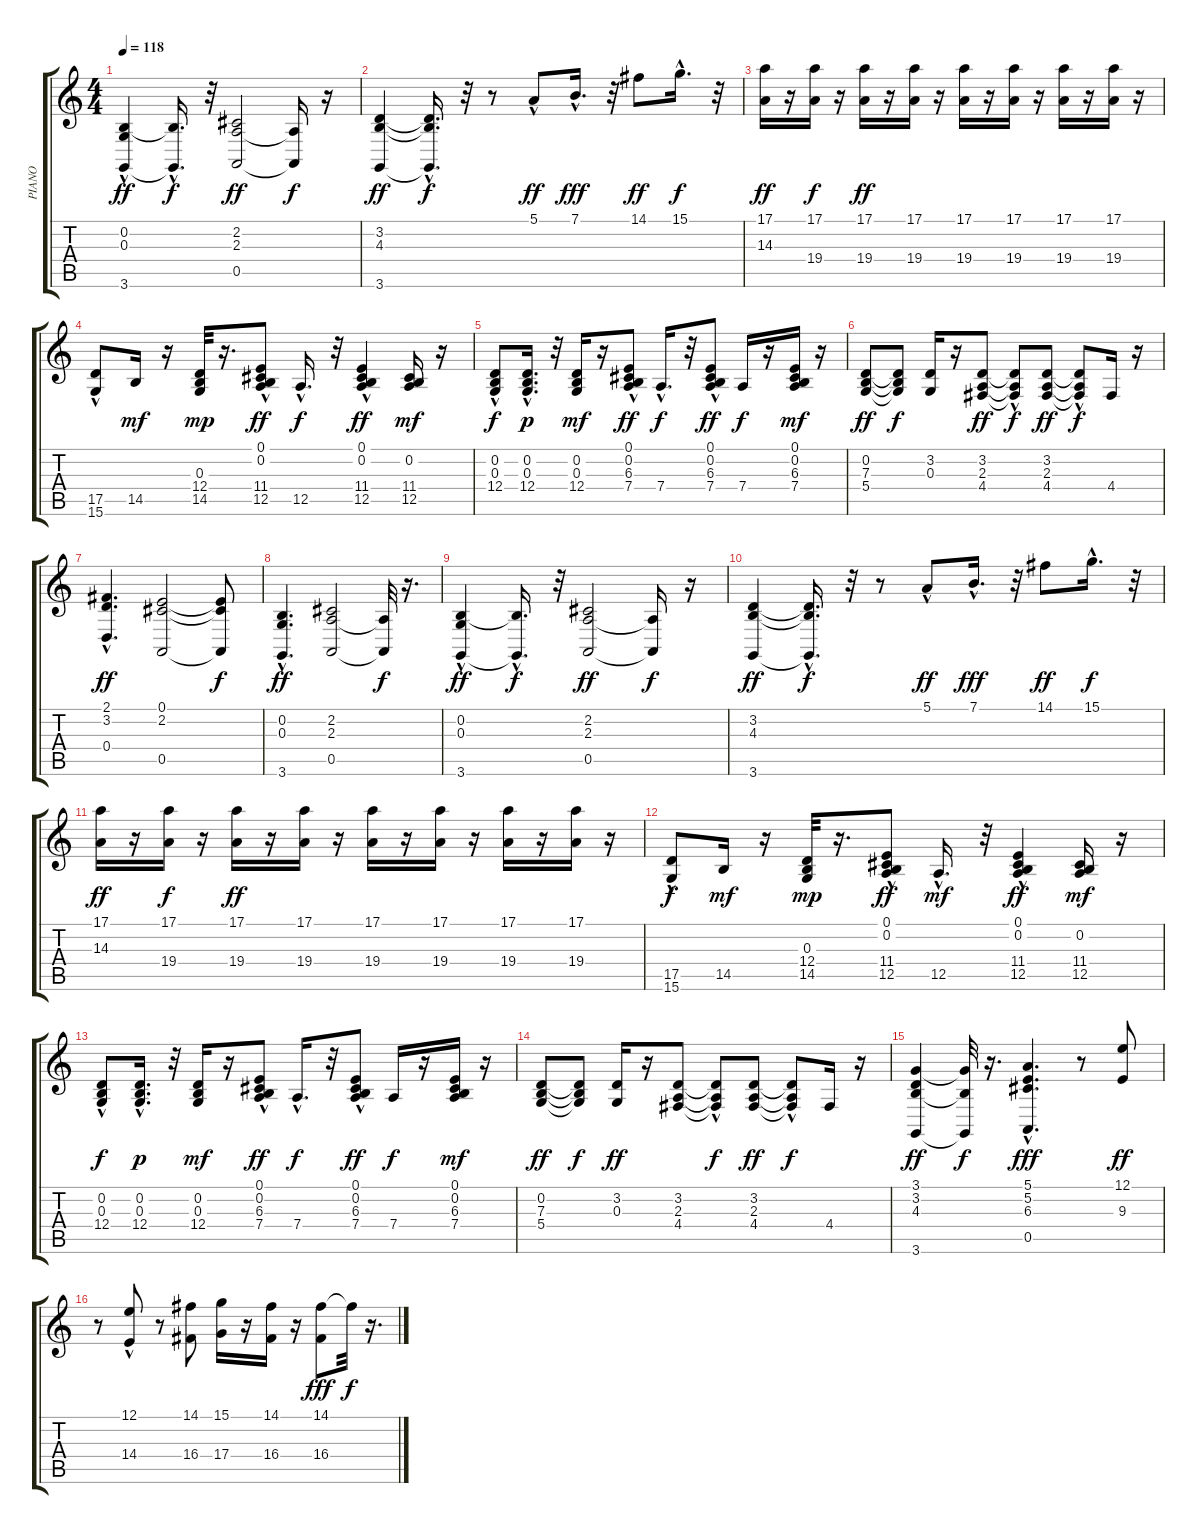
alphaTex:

\track ("PIANO" "PIANO") {instrument electricgrandpiano}
\staff {score tabs}
\tuning (E4 B3 G3 D3 A2 E2) {hide}
\ts (4 4)
\tempo 118
\clef g2
\ks c
(0.2 0.3{hac} 3.6).4{dy ff} (0.2{hac t} 3.6{hac t}).16{d dy f} r.32 (2.2 2.3 0.5).2{dy ff} (2.3{t} 0.5{t}).16{dy f} r.16 |
(3.2 4.3 3.6).4{dy ff} (3.2{t} 4.3{t} 3.6{hac t}).16{d dy f} r.32 r.8 5.1{hac}.8{dy ff} 7.1{hac}.16{d dy fff} r.32 14.1.8{dy ff} 15.1{hac}.16{d dy f} r.32 |
(17.1 14.3).16{dy ff} r.16 (17.1 19.4).16{dy f} r.16 (17.1 19.4).16{dy ff} r.16 (17.1 19.4).16 r.16 (17.1 19.4).16 r.16 (17.1 19.4).16 r.16 (17.1 19.4).16 r.16 (17.1 19.4).16 r.16 |
(17.5{hac} 15.6{hac}).8 14.5.16{dy mf} r.16 (0.3 12.4 14.5).32{dy mp} r.16{d} (0.1{hac} 0.2 11.4 12.5{hac}).8{dy ff} 12.5{hac}.16{d dy f} r.32 (0.1 0.2{hac} 11.4{hac} 12.5{hac}).4{dy ff} (0.2 11.4 12.5).16{dy mf} r.16 |
(0.2 0.3{hac} 12.4{hac}).8{dy f} (0.2 0.3{hac} 12.4).16{d dy p} r.32 (0.2 0.3 12.4).16{dy mf} r.16 (0.1{hac} 0.2{hac} 6.3{hac} 7.4{hac}).8{dy ff} 7.4{hac}.16{d dy f} r.32 (0.1{hac} 0.2{hac} 6.3 7.4{hac}).8{dy ff} 7.4.16{dy f} r.16 (0.1 0.2 6.3 7.4).16{dy mf} r.16 |
(0.2 7.3 5.4).8{dy ff} (0.2{t} 7.3{t} 5.4{t}).8{dy f} (3.2 0.3).16 r.16 (3.2 2.3 4.4).8{dy ff} (3.2{hac t} 2.3{hac t} 4.4{t}).8{dy f} (3.2 2.3 4.4).8{dy ff} (3.2{hac t} 2.3{hac t} 4.4{t}).8{dy f} 4.4.16 r.16 |
(2.1 3.2 0.4{hac}).4{d dy ff} (0.1 2.2 0.5).2 (0.1{t} 2.2{t} 0.5{t}).8{dy f} |
(0.2 0.3 3.6{hac}).4{d dy ff} (2.2 2.3 0.5).2 (2.3{t} 0.5{t}).32{dy f} r.16{d} |
(0.2 0.3{hac} 3.6).4{dy ff} (0.2{hac t} 3.6{hac t}).16{d dy f} r.32 (2.2 2.3 0.5).2{dy ff} (2.3{t} 0.5{t}).16{dy f} r.16 |
(3.2 4.3 3.6).4{dy ff} (3.2{t} 4.3{t} 3.6{hac t}).16{d dy f} r.32 r.8 5.1{hac}.8{dy ff} 7.1{hac}.16{d dy fff} r.32 14.1.8{dy ff} 15.1{hac}.16{d dy f} r.32 |
(17.1 14.3).16{dy ff} r.16 (17.1 19.4).16{dy f} r.16 (17.1 19.4).16{dy ff} r.16 (17.1 19.4).16 r.16 (17.1 19.4).16 r.16 (17.1 19.4).16 r.16 (17.1 19.4).16 r.16 (17.1 19.4).16 r.16 |
(17.5{hac} 15.6{hac}).8{dy f} 14.5.16{dy mf} r.16 (0.3 12.4 14.5).32{dy mp} r.16{d} (0.1{hac} 0.2 11.4 12.5{hac}).8{dy ff} 12.5{hac}.16{d dy mf} r.32 (0.1 0.2{hac} 11.4{hac} 12.5{hac}).4{dy ff} (0.2 11.4 12.5).16{dy mf} r.16 |
(0.2 0.3{hac} 12.4{hac}).8{dy f} (0.2 0.3{hac} 12.4).16{d dy p} r.32 (0.2 0.3 12.4).16{dy mf} r.16 (0.1{hac} 0.2{hac} 6.3{hac} 7.4{hac}).8{dy ff} 7.4{hac}.16{d dy f} r.32 (0.1{hac} 0.2{hac} 6.3 7.4{hac}).8{dy ff} 7.4.16{dy f} r.16 (0.1 0.2 6.3 7.4).16{dy mf} r.16 |
(0.2 7.3 5.4).8{dy ff} (0.2{t} 7.3{t} 5.4{t}).8{dy f} (3.2 0.3).16{dy ff} r.16 (3.2 2.3 4.4).8 (3.2{hac t} 2.3{hac t} 4.4{t}).8{dy f} (3.2 2.3 4.4).8{dy ff} (3.2{hac t} 2.3{hac t} 4.4{t}).8{dy f} 4.4.16 r.16 |
(3.1 3.2 4.3 3.6).4{dy ff} (3.1{t} 4.3{t} 3.6{t}).32{dy f} r.16{d} (5.1{hac} 5.2{hac} 6.3{hac} 0.5{hac}).4{d dy fff} r.8 (12.1 9.3).8{dy ff} |
r.8 (12.1 14.4{hac}).8 r.8 (14.1 16.4).8 (15.1 17.4).16 r.16 (14.1 16.4).16 r.16 (14.1 16.4).8{dy fff} 14.1{t}.32{dy f} r.16{d}
